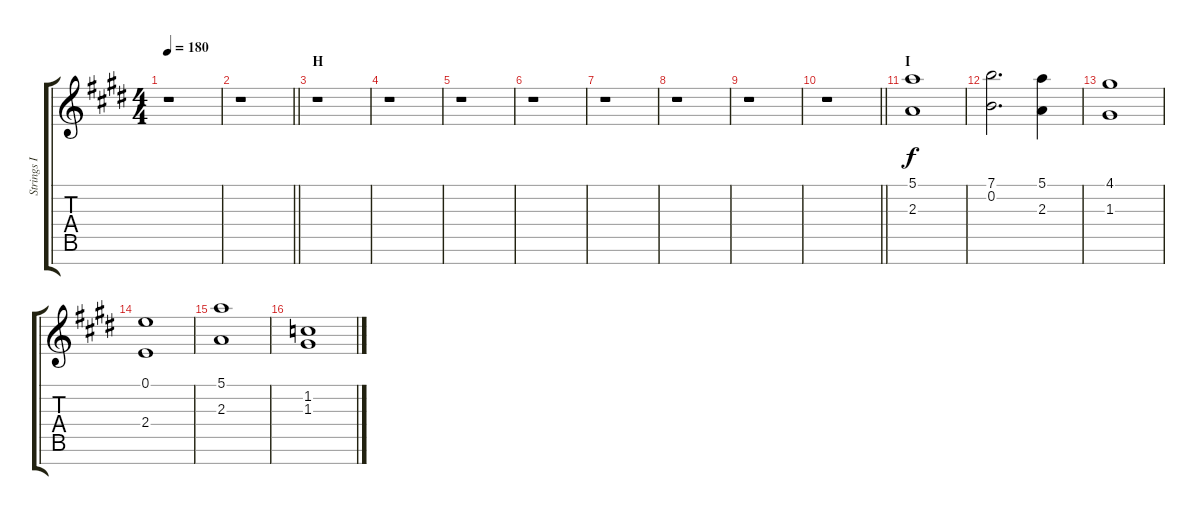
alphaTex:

\track ("Strings I" "Strings I") {instrument stringensemble1}
\staff {score tabs}
\tuning (E5 B4 G4 D4 A3 E3 B2) {hide}
\ts (4 4)
\tempo 180
\clef g2
\ks e
r.1{dy f} |
\barLineRight lightlight
r.1 |
\section ("" "H")
r.1 |
r.1 |
r.1 |
r.1 |
r.1 |
r.1 |
r.1 |
\barLineRight lightlight
r.1 |
\section ("" "I")
(5.1 2.3).1 |
(7.1 0.2).2{d} (5.1 2.3).4 |
(4.1 1.3).1 |
(0.1 2.4).1 |
(5.1 2.3).1 |
(1.2 1.3).1
